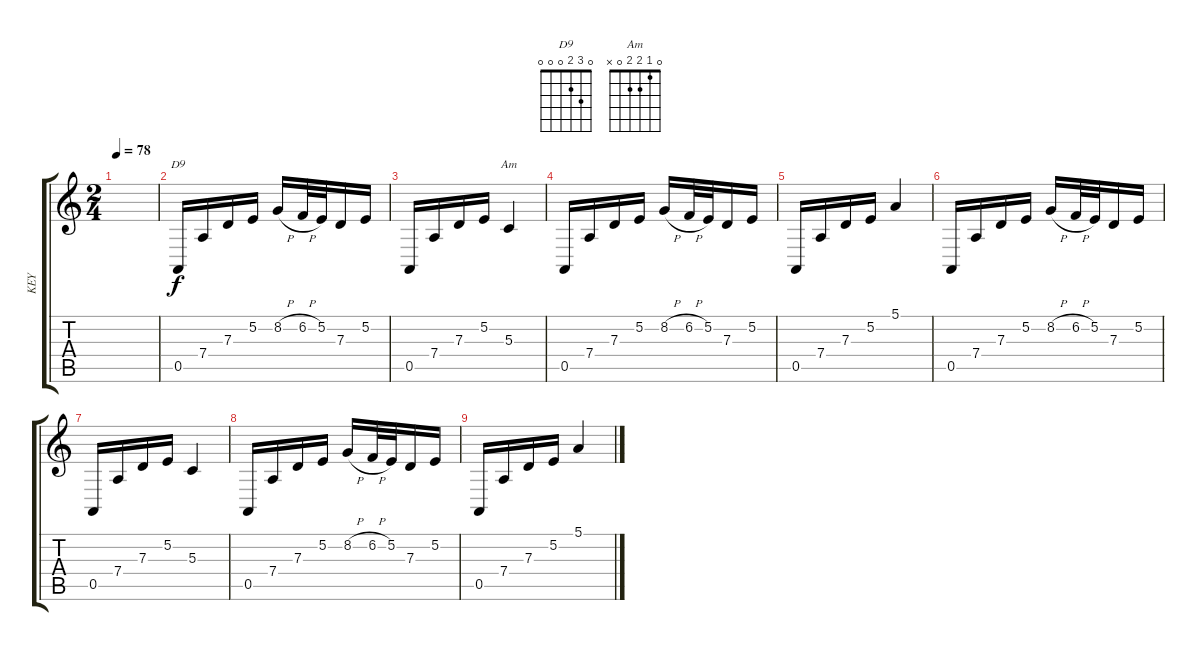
\track ("KEY" "KEY") {instrument dulcimer}
\staff {score tabs}
\tuning (E4 B3 G3 D3 A2 E2) {hide}
\chord ("D9" 0 3 2 0 0 0)
\chord ("Am" 0 1 2 2 0 x)
\ts (2 4)
\tempo 78
\clef g2
\ks c
|
0.5.16{ch "D9"} 7.4.16 7.3.16 5.2.16 8.2{h}.16 6.2{h}.32 5.2.32 7.3.16 5.2.16 |
0.5.16 7.4.16 7.3.16 5.2.16 5.3.4{ch "Am"} |
0.5.16 7.4.16 7.3.16 5.2.16 8.2{h}.16 6.2{h}.32 5.2.32 7.3.16 5.2.16 |
0.5.16 7.4.16 7.3.16 5.2.16 5.1.4 |
0.5.16 7.4.16 7.3.16 5.2.16 8.2{h}.16 6.2{h}.32 5.2.32 7.3.16 5.2.16 |
0.5.16 7.4.16 7.3.16 5.2.16 5.3.4 |
0.5.16 7.4.16 7.3.16 5.2.16 8.2{h}.16 6.2{h}.32 5.2.32 7.3.16 5.2.16 |
0.5.16 7.4.16 7.3.16 5.2.16 5.1.4
